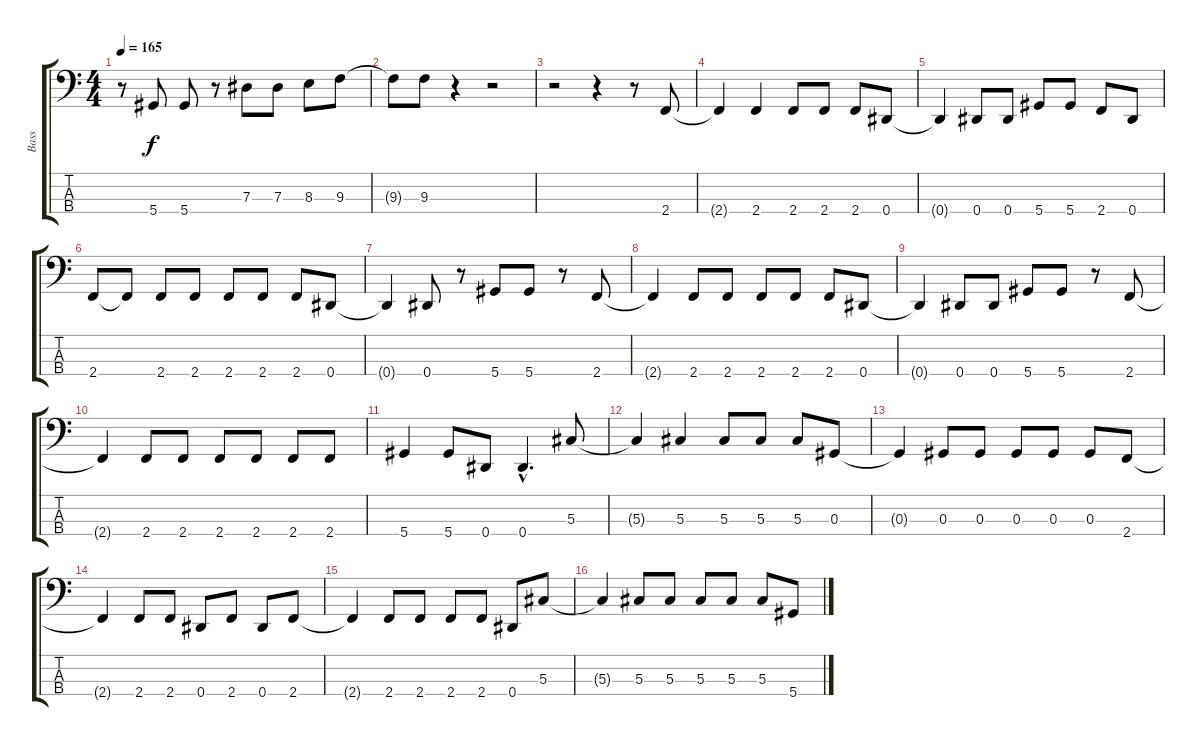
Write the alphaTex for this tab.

\track ("Bass" "Bass") {instrument electricbasspick}
\staff {score tabs}
\tuning (Gb2 Db2 Ab1 Eb1) {hide}
\ts (4 4)
\tempo 165
\clef f4
\ks c
r.8{dy f} 5.4.8 5.4.8 r.8 7.3.8 7.3.8 8.3.8 9.3.8 |
9.3{t}.8 9.3.8 r.4 r.2 |
r.2 r.4 r.8 2.4.8 |
2.4{t}.4 2.4.4 2.4.8 2.4.8 2.4.8 0.4.8 |
0.4{t}.4 0.4.8 0.4.8 5.4.8 5.4.8 2.4.8 0.4.8 |
2.4.8 2.4{t}.8 2.4.8 2.4.8 2.4.8 2.4.8 2.4.8 0.4.8 |
0.4{t}.4 0.4.8 r.8 5.4.8 5.4.8 r.8 2.4.8 |
2.4{t}.4 2.4.8 2.4.8 2.4.8 2.4.8 2.4.8 0.4.8 |
0.4{t}.4 0.4.8 0.4.8 5.4.8 5.4.8 r.8 2.4.8 |
2.4{t}.4 2.4.8 2.4.8 2.4.8 2.4.8 2.4.8 2.4.8 |
5.4.4 5.4.8 0.4.8 0.4{hac}.4{d} 5.3.8 |
5.3{t}.4 5.3.4 5.3.8 5.3.8 5.3.8 0.3.8 |
0.3{t}.4 0.3.8 0.3.8 0.3.8 0.3.8 0.3.8 2.4.8 |
2.4{t}.4 2.4.8 2.4.8 0.4.8 2.4.8 0.4.8 2.4.8 |
2.4{t}.4 2.4.8 2.4.8 2.4.8 2.4.8 0.4.8 5.3.8 |
5.3{t}.4 5.3.8 5.3.8 5.3.8 5.3.8 5.3.8 5.4.8
